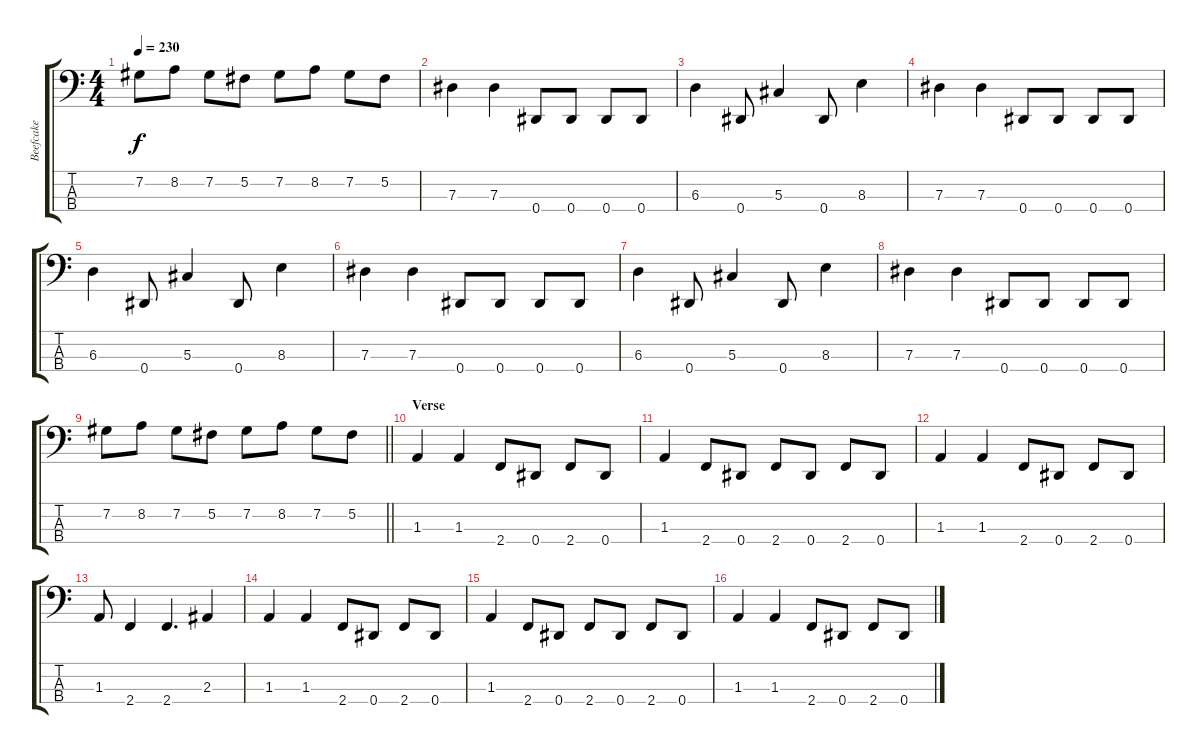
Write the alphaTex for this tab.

\track ("Beefcake" "Beefcake") {instrument electricbassfinger}
\staff {score tabs}
\tuning (Gb2 Db2 Ab1 Eb1) {hide}
\ts (4 4)
\tempo 230
\clef f4
\ks c
7.2.8{dy f} 8.2.8 7.2.8 5.2.8 7.2.8 8.2.8 7.2.8 5.2.8 |
7.3.4 7.3.4 0.4.8 0.4.8 0.4.8 0.4.8 |
6.3.4 0.4.8 5.3.4 0.4.8 8.3.4 |
7.3.4 7.3.4 0.4.8 0.4.8 0.4.8 0.4.8 |
6.3.4 0.4.8 5.3.4 0.4.8 8.3.4 |
7.3.4 7.3.4 0.4.8 0.4.8 0.4.8 0.4.8 |
6.3.4 0.4.8 5.3.4 0.4.8 8.3.4 |
7.3.4 7.3.4 0.4.8 0.4.8 0.4.8 0.4.8 |
\barLineRight lightlight
7.2.8 8.2.8 7.2.8 5.2.8 7.2.8 8.2.8 7.2.8 5.2.8 |
\section ("" "Verse")
1.3.4 1.3.4 2.4.8 0.4.8 2.4.8 0.4.8 |
1.3.4 2.4.8 0.4.8 2.4.8 0.4.8 2.4.8 0.4.8 |
1.3.4 1.3.4 2.4.8 0.4.8 2.4.8 0.4.8 |
1.3.8 2.4.4 2.4.4{d} 2.3.4 |
1.3.4 1.3.4 2.4.8 0.4.8 2.4.8 0.4.8 |
1.3.4 2.4.8 0.4.8 2.4.8 0.4.8 2.4.8 0.4.8 |
1.3.4 1.3.4 2.4.8 0.4.8 2.4.8 0.4.8
